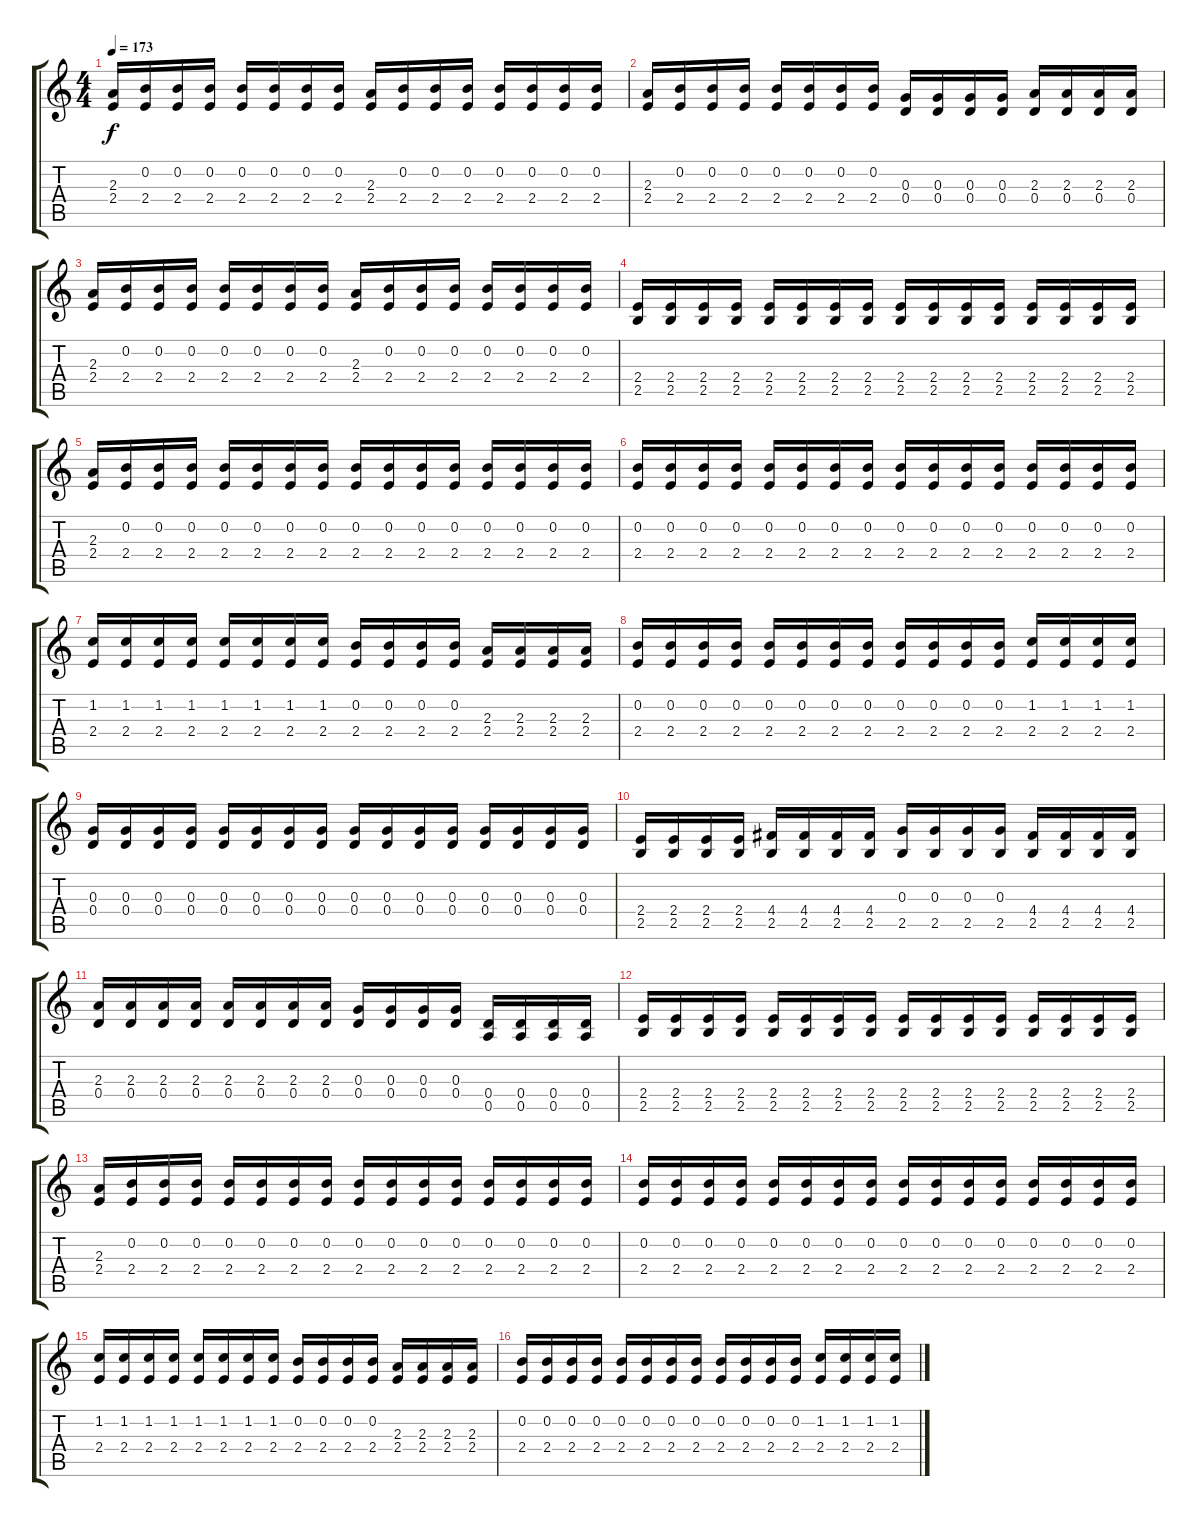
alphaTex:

\track "" {instrument distortionguitar}
\staff {score tabs}
\tuning (E4 B3 G3 D3 A2 E2) {hide}
\ts (4 4)
\tempo 173
\clef g2
\ks c
(2.3 2.4).16{dy f} (0.2 2.4).16 (0.2 2.4).16 (0.2 2.4).16 (0.2 2.4).16 (0.2 2.4).16 (0.2 2.4).16 (0.2 2.4).16 (2.3 2.4).16 (0.2 2.4).16 (0.2 2.4).16 (0.2 2.4).16 (0.2 2.4).16 (0.2 2.4).16 (0.2 2.4).16 (0.2 2.4).16 |
(2.3 2.4).16 (0.2 2.4).16 (0.2 2.4).16 (0.2 2.4).16 (0.2 2.4).16 (0.2 2.4).16 (0.2 2.4).16 (0.2 2.4).16 (0.3 0.4).16 (0.3 0.4).16 (0.3 0.4).16 (0.3 0.4).16 (2.3 0.4).16 (2.3 0.4).16 (2.3 0.4).16 (2.3 0.4).16 |
(2.3 2.4).16 (0.2 2.4).16 (0.2 2.4).16 (0.2 2.4).16 (0.2 2.4).16 (0.2 2.4).16 (0.2 2.4).16 (0.2 2.4).16 (2.3 2.4).16 (0.2 2.4).16 (0.2 2.4).16 (0.2 2.4).16 (0.2 2.4).16 (0.2 2.4).16 (0.2 2.4).16 (0.2 2.4).16 |
(2.4 2.5).16 (2.4 2.5).16 (2.4 2.5).16 (2.4 2.5).16 (2.4 2.5).16 (2.4 2.5).16 (2.4 2.5).16 (2.4 2.5).16 (2.4 2.5).16 (2.4 2.5).16 (2.4 2.5).16 (2.4 2.5).16 (2.4 2.5).16 (2.4 2.5).16 (2.4 2.5).16 (2.4 2.5).16 |
(2.3 2.4).16 (0.2 2.4).16 (0.2 2.4).16 (0.2 2.4).16 (0.2 2.4).16 (0.2 2.4).16 (0.2 2.4).16 (0.2 2.4).16 (0.2 2.4).16 (0.2 2.4).16 (0.2 2.4).16 (0.2 2.4).16 (0.2 2.4).16 (0.2 2.4).16 (0.2 2.4).16 (0.2 2.4).16 |
(0.2 2.4).16 (0.2 2.4).16 (0.2 2.4).16 (0.2 2.4).16 (0.2 2.4).16 (0.2 2.4).16 (0.2 2.4).16 (0.2 2.4).16 (0.2 2.4).16 (0.2 2.4).16 (0.2 2.4).16 (0.2 2.4).16 (0.2 2.4).16 (0.2 2.4).16 (0.2 2.4).16 (0.2 2.4).16 |
(1.2 2.4).16 (1.2 2.4).16 (1.2 2.4).16 (1.2 2.4).16 (1.2 2.4).16 (1.2 2.4).16 (1.2 2.4).16 (1.2 2.4).16 (0.2 2.4).16 (0.2 2.4).16 (0.2 2.4).16 (0.2 2.4).16 (2.3 2.4).16 (2.3 2.4).16 (2.3 2.4).16 (2.3 2.4).16 |
(0.2 2.4).16 (0.2 2.4).16 (0.2 2.4).16 (0.2 2.4).16 (0.2 2.4).16 (0.2 2.4).16 (0.2 2.4).16 (0.2 2.4).16 (0.2 2.4).16 (0.2 2.4).16 (0.2 2.4).16 (0.2 2.4).16 (1.2 2.4).16 (1.2 2.4).16 (1.2 2.4).16 (1.2 2.4).16 |
(0.3 0.4).16 (0.3 0.4).16 (0.3 0.4).16 (0.3 0.4).16 (0.3 0.4).16 (0.3 0.4).16 (0.3 0.4).16 (0.3 0.4).16 (0.3 0.4).16 (0.3 0.4).16 (0.3 0.4).16 (0.3 0.4).16 (0.3 0.4).16 (0.3 0.4).16 (0.3 0.4).16 (0.3 0.4).16 |
(2.4 2.5).16 (2.4 2.5).16 (2.4 2.5).16 (2.4 2.5).16 (4.4 2.5).16 (4.4 2.5).16 (4.4 2.5).16 (4.4 2.5).16 (0.3 2.5).16 (0.3 2.5).16 (0.3 2.5).16 (0.3 2.5).16 (4.4 2.5).16 (4.4 2.5).16 (4.4 2.5).16 (4.4 2.5).16 |
(2.3 0.4).16 (2.3 0.4).16 (2.3 0.4).16 (2.3 0.4).16 (2.3 0.4).16 (2.3 0.4).16 (2.3 0.4).16 (2.3 0.4).16 (0.3 0.4).16 (0.3 0.4).16 (0.3 0.4).16 (0.3 0.4).16 (0.4 0.5).16 (0.4 0.5).16 (0.4 0.5).16 (0.4 0.5).16 |
(2.4 2.5).16 (2.4 2.5).16 (2.4 2.5).16 (2.4 2.5).16 (2.4 2.5).16 (2.4 2.5).16 (2.4 2.5).16 (2.4 2.5).16 (2.4 2.5).16 (2.4 2.5).16 (2.4 2.5).16 (2.4 2.5).16 (2.4 2.5).16 (2.4 2.5).16 (2.4 2.5).16 (2.4 2.5).16 |
(2.3 2.4).16 (0.2 2.4).16 (0.2 2.4).16 (0.2 2.4).16 (0.2 2.4).16 (0.2 2.4).16 (0.2 2.4).16 (0.2 2.4).16 (0.2 2.4).16 (0.2 2.4).16 (0.2 2.4).16 (0.2 2.4).16 (0.2 2.4).16 (0.2 2.4).16 (0.2 2.4).16 (0.2 2.4).16 |
(0.2 2.4).16 (0.2 2.4).16 (0.2 2.4).16 (0.2 2.4).16 (0.2 2.4).16 (0.2 2.4).16 (0.2 2.4).16 (0.2 2.4).16 (0.2 2.4).16 (0.2 2.4).16 (0.2 2.4).16 (0.2 2.4).16 (0.2 2.4).16 (0.2 2.4).16 (0.2 2.4).16 (0.2 2.4).16 |
(1.2 2.4).16 (1.2 2.4).16 (1.2 2.4).16 (1.2 2.4).16 (1.2 2.4).16 (1.2 2.4).16 (1.2 2.4).16 (1.2 2.4).16 (0.2 2.4).16 (0.2 2.4).16 (0.2 2.4).16 (0.2 2.4).16 (2.3 2.4).16 (2.3 2.4).16 (2.3 2.4).16 (2.3 2.4).16 |
(0.2 2.4).16 (0.2 2.4).16 (0.2 2.4).16 (0.2 2.4).16 (0.2 2.4).16 (0.2 2.4).16 (0.2 2.4).16 (0.2 2.4).16 (0.2 2.4).16 (0.2 2.4).16 (0.2 2.4).16 (0.2 2.4).16 (1.2 2.4).16 (1.2 2.4).16 (1.2 2.4).16 (1.2 2.4).16
